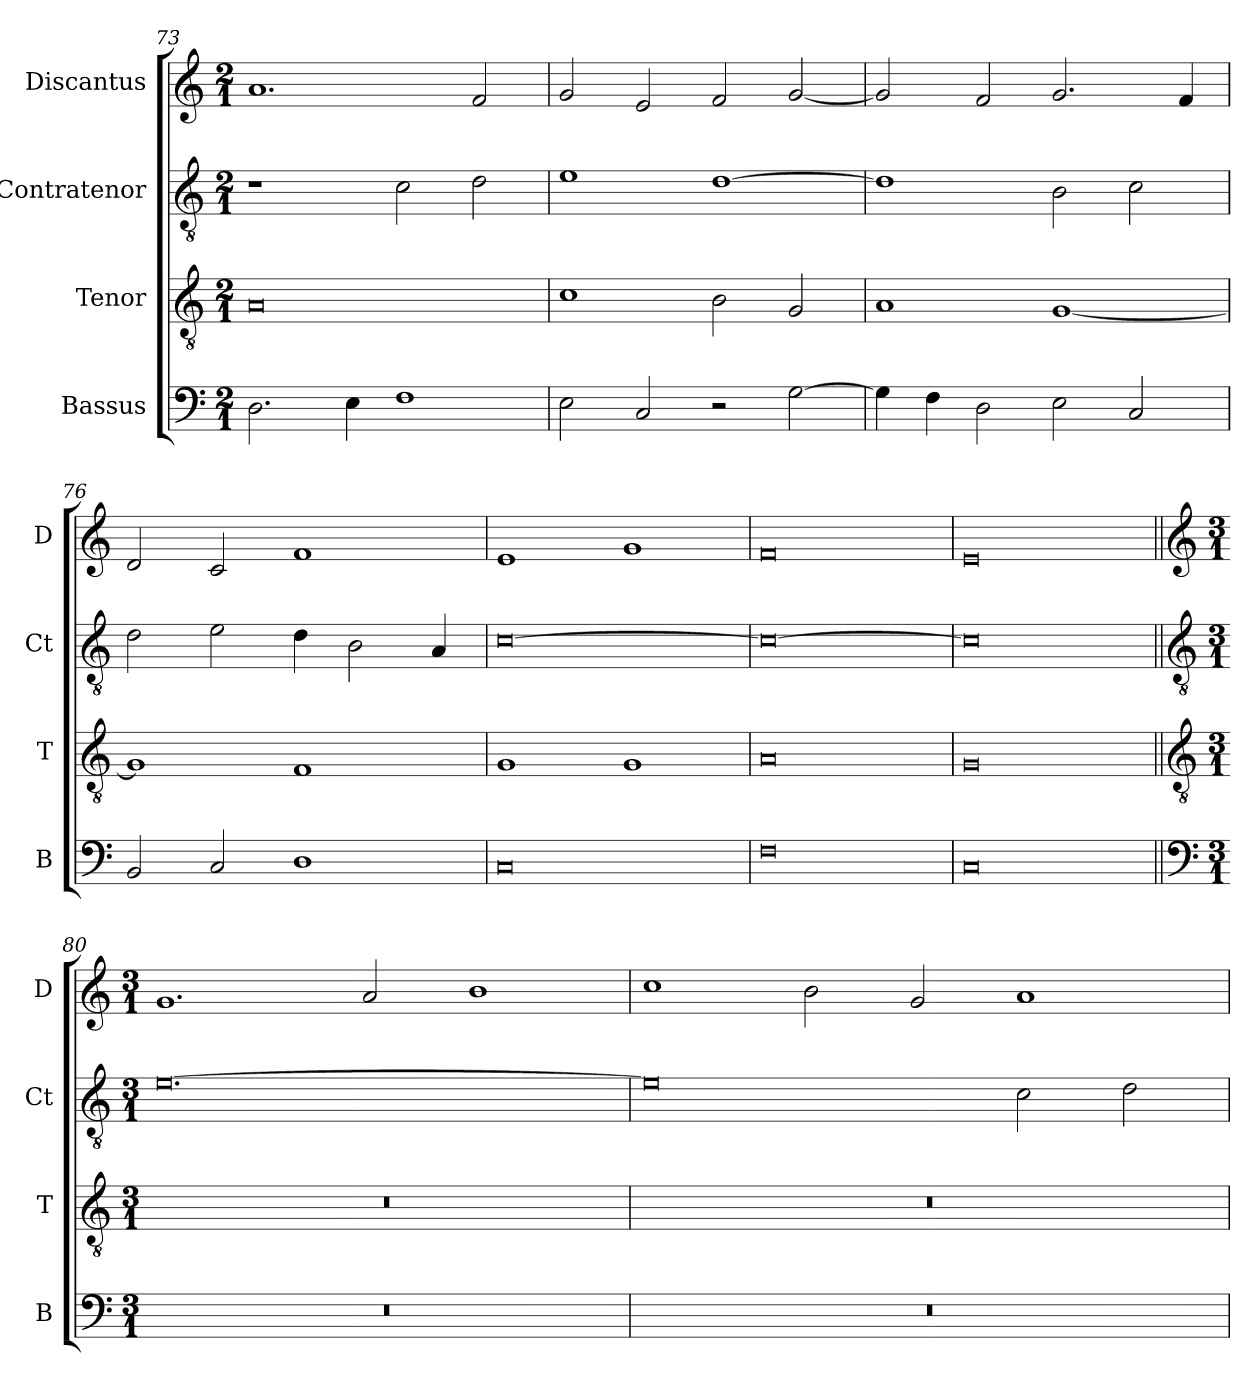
**kern	**kern	**kern	**kern
*part4	*part3	*part2	*part1
*staff4	*staff3	*staff2	*staff1
*I"Bassus	*I"Tenor	*I"Contratenor	*I"Discantus
*I'B	*I'T	*I'Ct	*I'D
*clefF4	*clefGv2	*clefGv2	*clefG2
*k[]	*k[]	*k[]	*k[]
*M2/1	*M2/1	*M2/1	*M2/1
=73	=73	=73	=73
2.D\	0A	1r	1.a
4E\	.	.	.
1F	.	2c\	.
.	.	2d\	2f/
=74	=74	=74	=74
2E\	1c	1e	2g/
2C/	.	.	2e/
2r	2B\	[1d	2f/
[2G\	2G/	.	[2g/
=75	=75	=75	=75
4G\]	1A	1d]	2g/]
4F\	.	.	.
2D\	.	.	2f/
2E\	[1G	2B\	2.g/
2C/	.	2c\	.
.	.	.	4f/
=76	=76	=76	=76
2BB/	1G]	2d\	2d/
2C/	.	2e\	2c/
1D	1F	4d\	1f
.	.	2B\	.
.	.	4A/	.
=77	=77	=77	=77
0C	1G	[0c	1e
.	1G	.	1g
=78	=78	=78	=78
0F	0A	0c_	0f
=79	=79	=79	=79
0C	0G	0c]	0e
!!LO:LB:g=z
=80||	=80||	=80||	=80||
*clefF4	*clefGv2	*clefGv2	*clefG2
*k[]	*k[]	*k[]	*k[]
*M3/1	*M3/1	*M3/1	*M3/1
0.r	0.r	[0.e	1.g
.	.	.	2a/
.	.	.	1b
=81	=81	=81	=81
0.r	0.r	0e]	1cc
.	.	.	2b\
.	.	.	2g/
.	.	2c\	1a
.	.	2d\	.
=	=	=	=
*-	*-	*-	*-
